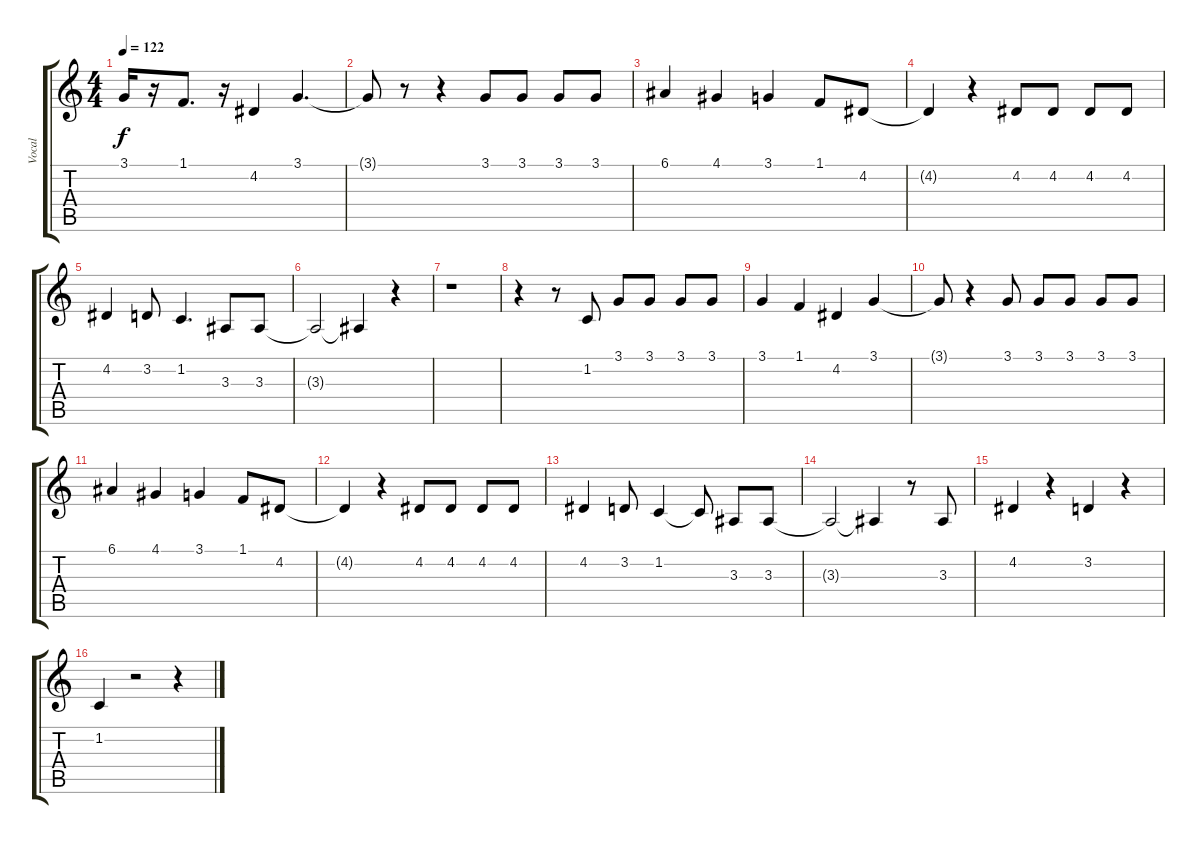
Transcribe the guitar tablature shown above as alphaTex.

\track ("Vocal" "Vocal") {instrument bassoon}
\staff {score tabs}
\tuning (E4 B3 G3 D3 A2 E2) {hide}
\ts (4 4)
\tempo 122
\clef g2
\ks c
3.1{t}.16{dy f} r.16 1.1.8{d} r.16 4.2.4 3.1.4{d} |
3.1{t}.8 r.8 r.4 3.1.8 3.1.8 3.1.8 3.1.8 |
6.1.4 4.1.4 3.1.4 1.1.8 4.2.8 |
4.2{t}.4 r.4 4.2.8 4.2.8 4.2.8 4.2.8 |
4.2.4 3.2.8 1.2.4{d} 3.3.8 3.3.8 |
3.3{t}.2 3.3{t}.4 r.4 |
r.1 |
r.4 r.8 1.2.8 3.1.8 3.1.8 3.1.8 3.1.8 |
3.1.4 1.1.4 4.2.4 3.1.4 |
3.1{t}.8 r.4 3.1.8 3.1.8 3.1.8 3.1.8 3.1.8 |
6.1.4 4.1.4 3.1.4 1.1.8 4.2.8 |
4.2{t}.4 r.4 4.2.8 4.2.8 4.2.8 4.2.8 |
4.2.4 3.2.8 1.2.4 1.2{t}.8 3.3.8 3.3.8 |
3.3{t}.2 3.3{t}.4 r.8 3.3.8 |
4.2.4 r.4 3.2.4 r.4 |
1.2.4 r.2 r.4
